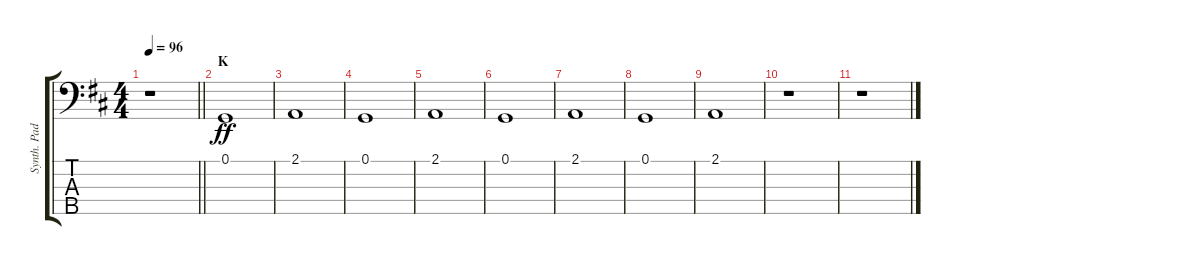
\track ("Synth. Pad II" "Synth. Pad") {instrument pad2warm}
\staff {score tabs}
\tuning (G2 D2 A1 E1 B0) {hide}
\ts (4 4)
\tempo 96
\clef f4
\barLineRight lightlight
\ks d
r.1{dy ff} |
\section ("" "K")
0.1.1 |
2.1.1 |
0.1.1 |
2.1.1 |
0.1.1 |
2.1.1 |
0.1.1 |
2.1.1 |
r.1 |
r.1
